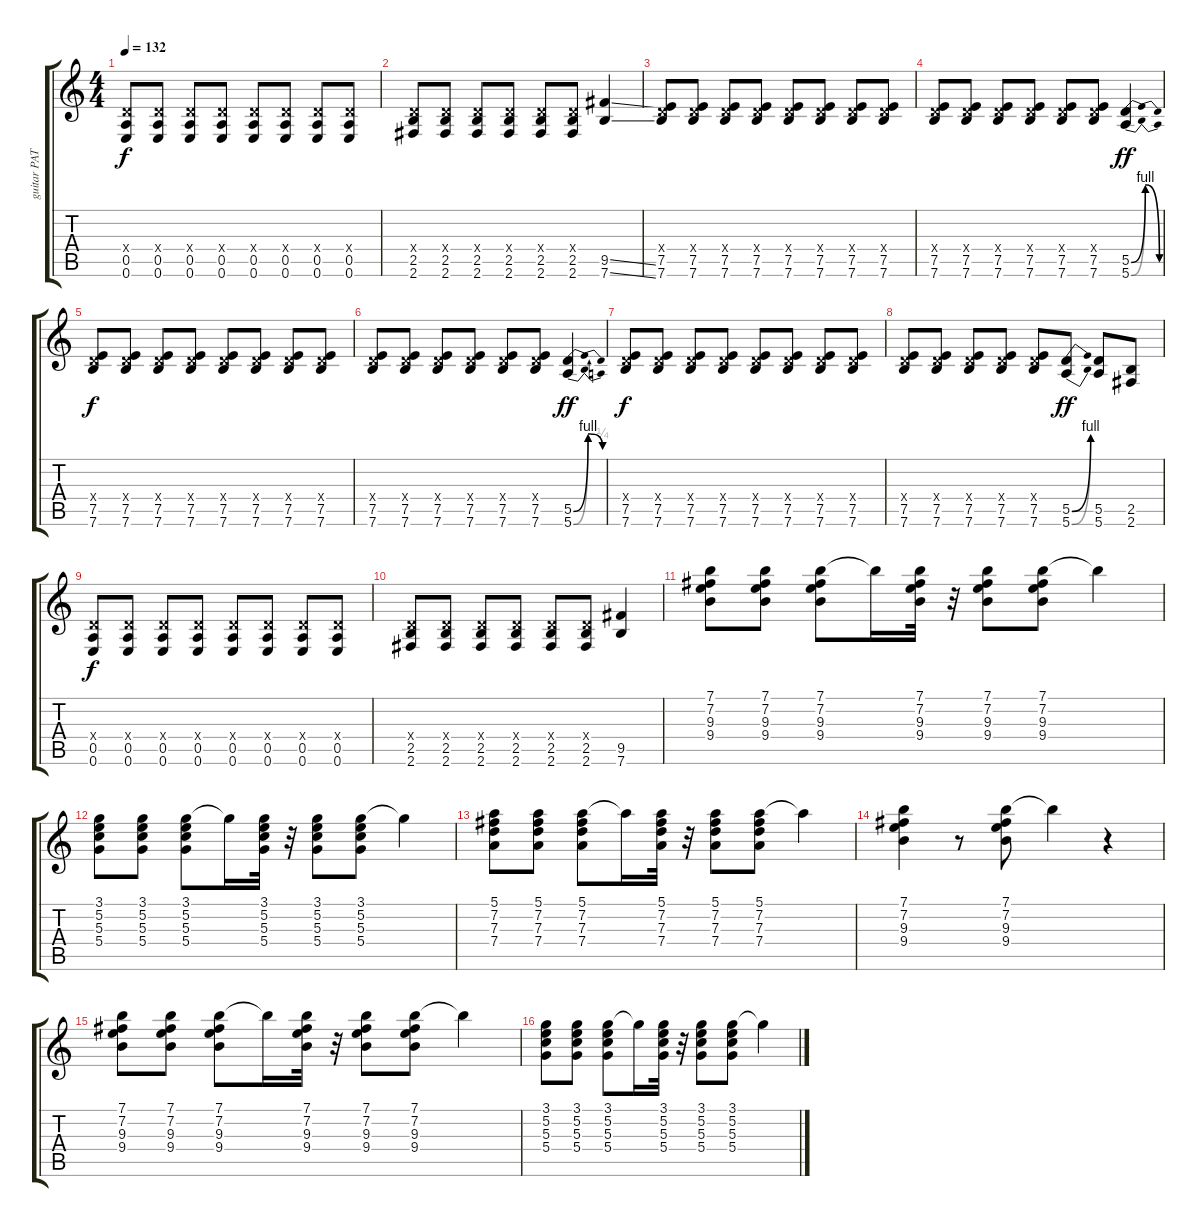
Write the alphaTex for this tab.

\track ("guitar PAT" "guitar PAT") {instrument distortionguitar}
\staff {score tabs}
\tuning (E4 B3 G3 D3 A2 E2) {hide}
\ts (4 4)
\tempo 132
\clef g2
\ks c
(0.4{x} 0.5 0.6).8{dy f} (0.4{x} 0.5 0.6).8 (0.4{x} 0.5 0.6).8 (0.4{x} 0.5 0.6).8 (0.4{x} 0.5 0.6).8 (0.4{x} 0.5 0.6).8 (0.4{x} 0.5 0.6).8 (0.4{x} 0.5 0.6).8 |
(0.4{x} 2.5 2.6).8 (0.4{x} 2.5 2.6).8 (0.4{x} 2.5 2.6).8 (0.4{x} 2.5 2.6).8 (0.4{x} 2.5 2.6).8 (0.4{x} 2.5 2.6).8 (9.5{ss} 7.6{ss}).4 |
(0.4{x} 7.5 7.6).8 (0.4{x} 7.5 7.6).8 (0.4{x} 7.5 7.6).8 (0.4{x} 7.5 7.6).8 (0.4{x} 7.5 7.6).8 (0.4{x} 7.5 7.6).8 (0.4{x} 7.5 7.6).8 (0.4{x} 7.5 7.6).8 |
(0.4{x} 7.5 7.6).8 (0.4{x} 7.5 7.6).8 (0.4{x} 7.5 7.6).8 (0.4{x} 7.5 7.6).8 (0.4{x} 7.5 7.6).8 (0.4{x} 7.5 7.6).8 (5.5{be (bendrelease 0 0 30 4 30 4 60 0)} 5.6{be (bendrelease 0 0 30 4 30 4 60 0)}).4{dy ff} |
(0.4{x} 7.5 7.6).8{dy f} (0.4{x} 7.5 7.6).8 (0.4{x} 7.5 7.6).8 (0.4{x} 7.5 7.6).8 (0.4{x} 7.5 7.6).8 (0.4{x} 7.5 7.6).8 (0.4{x} 7.5 7.6).8 (0.4{x} 7.5 7.6).8 |
(0.4{x} 7.5 7.6).8 (0.4{x} 7.5 7.6).8 (0.4{x} 7.5 7.6).8 (0.4{x} 7.5 7.6).8 (0.4{x} 7.5 7.6).8 (0.4{x} 7.5 7.6).8 (5.5{be (bendrelease 0 0 30 4 30 4 60 0)} 5.6{be (bendrelease 0 0 30 4 30 4 60 1)}).4{dy ff} |
(0.4{x} 7.5 7.6).8{dy f} (0.4{x} 7.5 7.6).8 (0.4{x} 7.5 7.6).8 (0.4{x} 7.5 7.6).8 (0.4{x} 7.5 7.6).8 (0.4{x} 7.5 7.6).8 (0.4{x} 7.5 7.6).8 (0.4{x} 7.5 7.6).8 |
(0.4{x} 7.5 7.6).8 (0.4{x} 7.5 7.6).8 (0.4{x} 7.5 7.6).8 (0.4{x} 7.5 7.6).8 (0.4{x} 7.5 7.6).8 (5.5{be (bend 0 0 60 4)} 5.6{be (bend 0 0 60 4)}).8{dy ff} (5.5 5.6).8 (2.5 2.6).8 |
(0.4{x} 0.5 0.6).8{dy f} (0.4{x} 0.5 0.6).8 (0.4{x} 0.5 0.6).8 (0.4{x} 0.5 0.6).8 (0.4{x} 0.5 0.6).8 (0.4{x} 0.5 0.6).8 (0.4{x} 0.5 0.6).8 (0.4{x} 0.5 0.6).8 |
(0.4{x} 2.5 2.6).8 (0.4{x} 2.5 2.6).8 (0.4{x} 2.5 2.6).8 (0.4{x} 2.5 2.6).8 (0.4{x} 2.5 2.6).8 (0.4{x} 2.5 2.6).8 (9.5 7.6).4 |
(7.1 7.2 9.3 9.4).8 (7.1 7.2 9.3 9.4).8 (7.1 7.2 9.3 9.4).8 7.1{t}.16 (7.1 7.2 9.3 9.4).32 r.32 (7.1 7.2 9.3 9.4).8 (7.1 7.2 9.3 9.4).8 7.1{t}.4 |
(3.1 5.2 5.3 5.4).8 (3.1 5.2 5.3 5.4).8 (3.1 5.2 5.3 5.4).8 3.1{t}.16 (3.1 5.2 5.3 5.4).32 r.32 (3.1 5.2 5.3 5.4).8 (3.1 5.2 5.3 5.4).8 3.1{t}.4 |
(5.1 7.2 7.3 7.4).8 (5.1 7.2 7.3 7.4).8 (5.1 7.2 7.3 7.4).8 5.1{t}.16 (5.1 7.2 7.3 7.4).32 r.32 (5.1 7.2 7.3 7.4).8 (5.1 7.2 7.3 7.4).8 5.1{t}.4 |
(7.1 7.2 9.3 9.4).4 r.8 (7.1 7.2 9.3 9.4).8 7.1{t}.4 r.4 |
(7.1 7.2 9.3 9.4).8 (7.1 7.2 9.3 9.4).8 (7.1 7.2 9.3 9.4).8 7.1{t}.16 (7.1 7.2 9.3 9.4).32 r.32 (7.1 7.2 9.3 9.4).8 (7.1 7.2 9.3 9.4).8 7.1{t}.4 |
(3.1 5.2 5.3 5.4).8 (3.1 5.2 5.3 5.4).8 (3.1 5.2 5.3 5.4).8 3.1{t}.16 (3.1 5.2 5.3 5.4).32 r.32 (3.1 5.2 5.3 5.4).8 (3.1 5.2 5.3 5.4).8 3.1{t}.4
